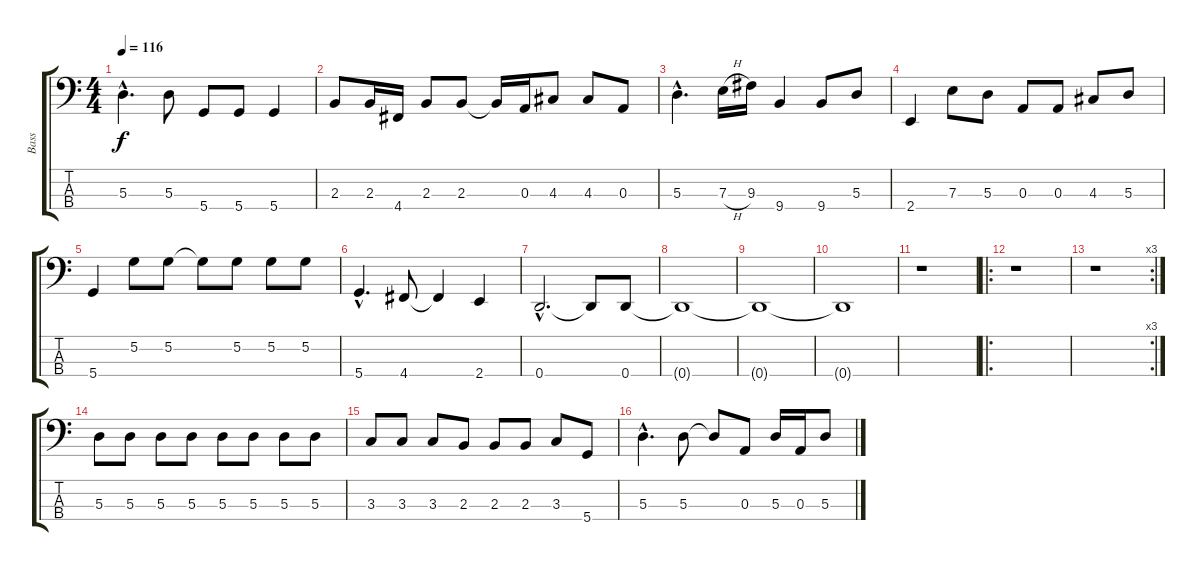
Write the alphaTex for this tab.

\track ("Bass" "Bass") {instrument electricbassfinger}
\staff {score tabs}
\tuning (G2 D2 A1 D1) {hide}
\ts (4 4)
\tempo 116
\clef f4
\ks c
5.3{hac}.4{d dy f} 5.3.8 5.4.8 5.4.8 5.4.4 |
2.3.8 2.3.16 4.4.16 2.3.8 2.3.8 2.3{t}.16 0.3.16 4.3.8 4.3.8 0.3.8 |
5.3{hac}.4{d} 7.3{h}.16 9.3.16 9.4.4 9.4.8 5.3.8 |
2.4.4 7.3.8 5.3.8 0.3.8 0.3.8 4.3.8 5.3.8 |
5.4.4 5.2.8 5.2.8 5.2{t}.8 5.2.8 5.2.8 5.2.8 |
5.4{hac}.4{d} 4.4.8 4.4{t}.4 2.4.4 |
0.4{hac}.2{d} 0.4{t}.8 0.4.8 |
0.4{t}.1 |
0.4{t}.1 |
0.4{t}.1 |
r.1 |
\ro
r.1 |
\rc 3
r.1 |
5.3.8 5.3.8 5.3.8 5.3.8 5.3.8 5.3.8 5.3.8 5.3.8 |
3.3.8 3.3.8 3.3.8 2.3.8 2.3.8 2.3.8 3.3.8 5.4.8 |
5.3{hac}.4{d} 5.3.8 5.3{t}.8 0.3.8 5.3.16 0.3.16 5.3.8
